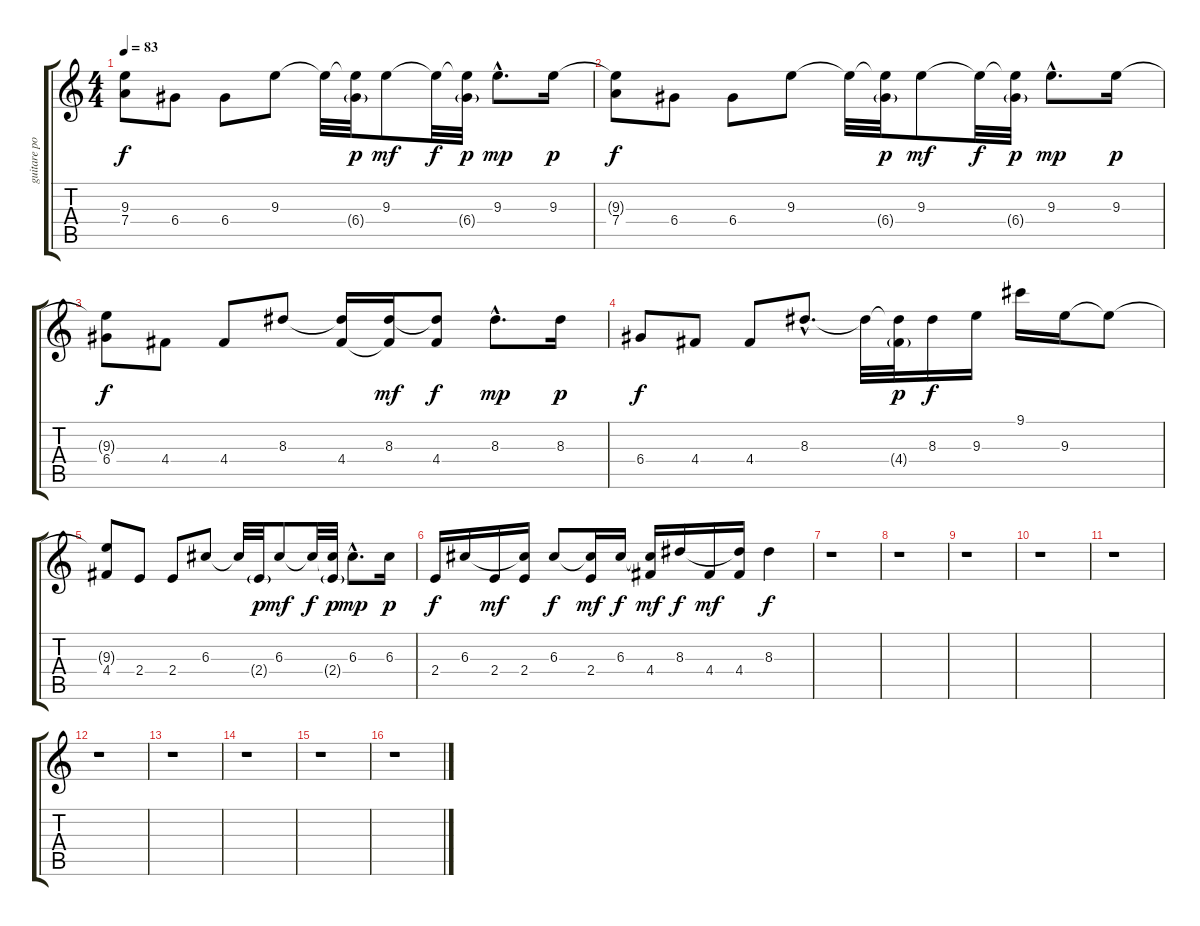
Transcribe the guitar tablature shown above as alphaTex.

\track ("guitare pont" "guitare po") {instrument electricguitarjazz}
\staff {score tabs}
\tuning (E4 B3 G3 D3 A2 E2) {hide}
\ts (4 4)
\tempo 83
\clef g2
\ks c
(9.3{t} 7.4).8{dy f} 6.4.8 6.4.8 9.3.8 9.3{t}.32 (9.3{t} 6.4{g}).32{dy p} 9.3.8{dy mf} 9.3{t}.32{dy f} (9.3{t} 6.4{g}).32{dy p} 9.3{hac}.8{d dy mp} 9.3.16{dy p} |
(9.3{t} 7.4).8{dy f} 6.4.8 6.4.8 9.3.8 9.3{t}.32 (9.3{t} 6.4{g}).32{dy p} 9.3.8{dy mf} 9.3{t}.32{dy f} (9.3{t} 6.4{g}).32{dy p} 9.3{hac}.8{d dy mp} 9.3.16{dy p} |
(9.3{t} 6.4).8{dy f} 4.4.8 4.4.8 8.3.8 (8.3{t} 4.4).16 (8.3 4.4{t}).16{dy mf} (8.3{t} 4.4).8{dy f} 8.3{hac}.8{d dy mp} 8.3.16{dy p} |
6.4.8{dy f} 4.4.8 4.4.8 8.3{hac}.8{d} 8.3{t}.32 (8.3{t} 4.4{g}).32{dy p} 8.3.16{dy f} 9.3.16 9.1.16 9.3.16 9.3{t}.8 |
(9.3{t} 4.4).8 2.4.8 2.4.8 6.3.8 6.3{t}.32 2.4{g}.32{dy p} 6.3.8{dy mf} 6.3{t}.32{dy f} (6.3{t} 2.4{g}).32{dy p} 6.3{hac}.8{d dy mp} 6.3.16{dy p} |
2.4.16{dy f} 6.3.16 2.4.16{dy mf} (6.3{t} 2.4).16 6.3.8{dy f} (6.3{t} 2.4).16{dy mf} 6.3.16{dy f} (6.3{t} 4.4).16{dy mf} 8.3.16{dy f} 4.4.16{dy mf} (8.3{t} 4.4).16 8.3.4{dy f} |
r.1 |
r.1 |
r.1 |
r.1 |
r.1 |
r.1 |
r.1 |
r.1 |
r.1 |
r.1
